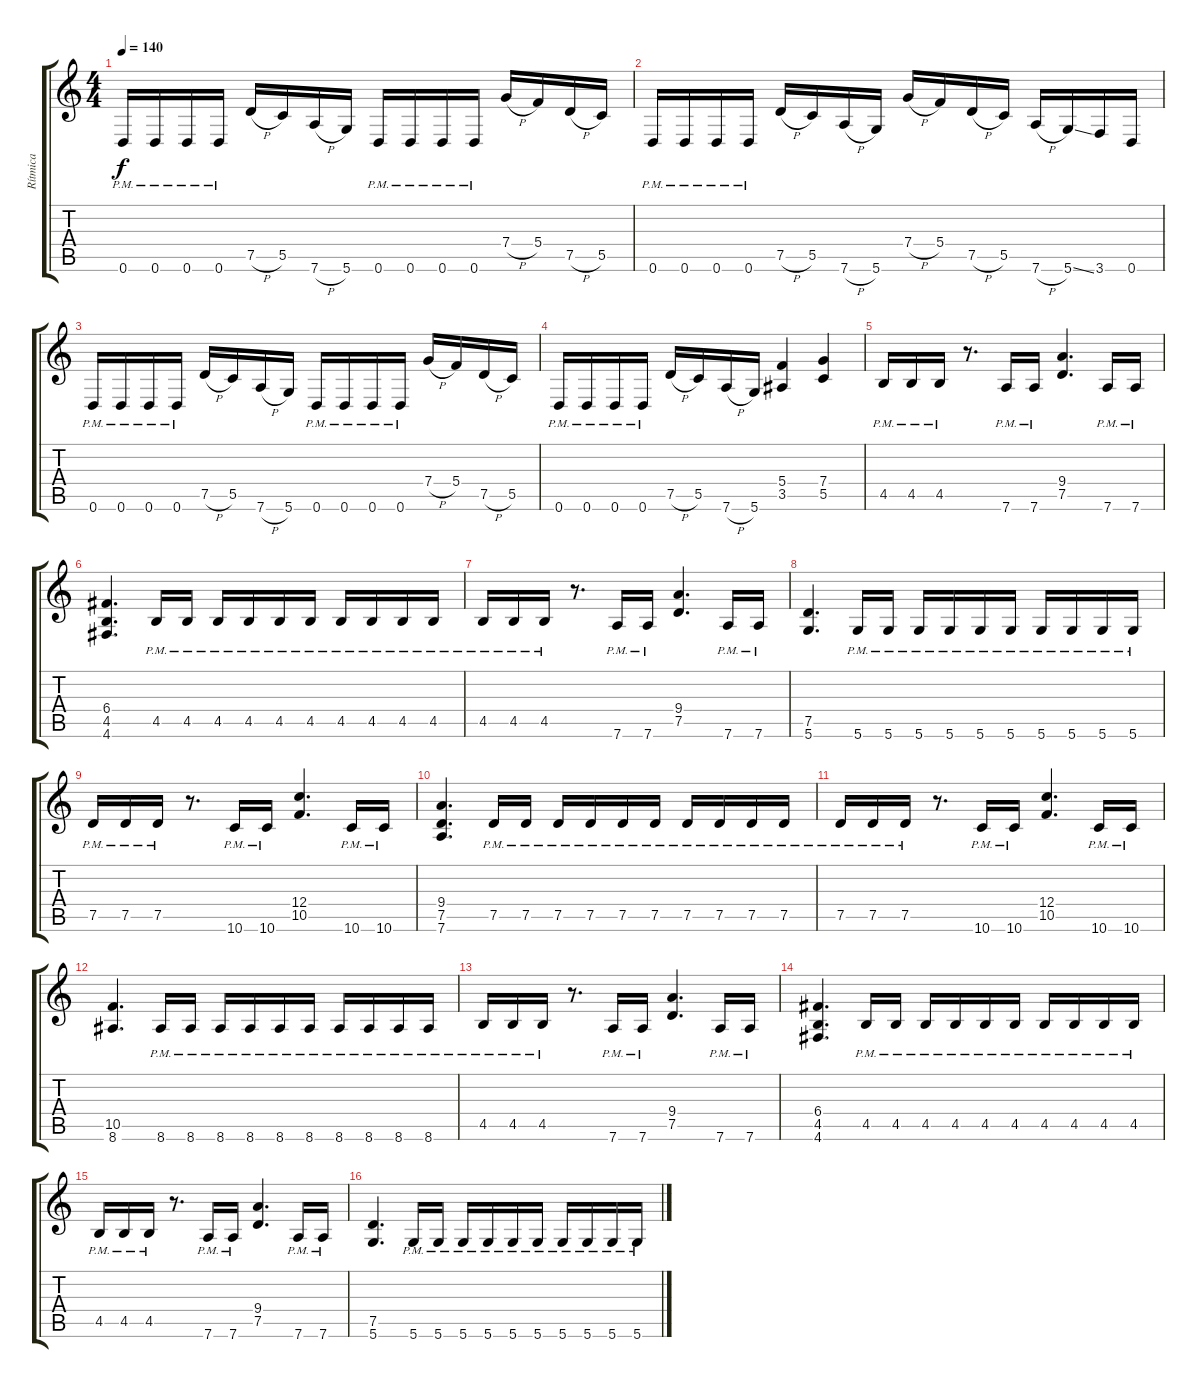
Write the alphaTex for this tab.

\track ("Rítmica" "Rítmica") {instrument distortionguitar}
\staff {score tabs}
\tuning (D4 A3 F3 C3 G2 D2) {hide}
\ts (4 4)
\tempo 140
\clef g2
\ks c
0.6{pm}.16{dy f} 0.6{pm}.16 0.6{pm}.16 0.6{pm}.16 7.5{h}.16 5.5.16 7.6{h}.16 5.6.16 0.6{pm}.16 0.6{pm}.16 0.6{pm}.16 0.6{pm}.16 7.4{h}.16 5.4.16 7.5{h}.16 5.5.16 |
0.6{pm}.16 0.6{pm}.16 0.6{pm}.16 0.6{pm}.16 7.5{h}.16 5.5.16 7.6{h}.16 5.6.16 7.4{h}.16 5.4.16 7.5{h}.16 5.5.16 7.6{h}.16 5.6{ss}.16 3.6.16 0.6.16 |
0.6{pm}.16 0.6{pm}.16 0.6{pm}.16 0.6{pm}.16 7.5{h}.16 5.5.16 7.6{h}.16 5.6.16 0.6{pm}.16 0.6{pm}.16 0.6{pm}.16 0.6{pm}.16 7.4{h}.16 5.4.16 7.5{h}.16 5.5.16 |
0.6{pm}.16 0.6{pm}.16 0.6{pm}.16 0.6{pm}.16 7.5{h}.16 5.5.16 7.6{h}.16 5.6.16 (5.4 3.5).4 (7.4 5.5).4 |
4.5{pm}.16 4.5{pm}.16 4.5{pm}.16 r.8{d} 7.6{pm}.16 7.6{pm}.16 (9.4 7.5).4{d} 7.6{pm}.16 7.6{pm}.16 |
(6.4 4.5 4.6).4{d} 4.5{pm}.16 4.5{pm}.16 4.5{pm}.16 4.5{pm}.16 4.5{pm}.16 4.5{pm}.16 4.5{pm}.16 4.5{pm}.16 4.5{pm}.16 4.5{pm}.16 |
4.5{pm}.16 4.5{pm}.16 4.5{pm}.16 r.8{d} 7.6{pm}.16 7.6{pm}.16 (9.4 7.5).4{d} 7.6{pm}.16 7.6{pm}.16 |
(7.5 5.6).4{d} 5.6{pm}.16 5.6{pm}.16 5.6{pm}.16 5.6{pm}.16 5.6{pm}.16 5.6{pm}.16 5.6{pm}.16 5.6{pm}.16 5.6{pm}.16 5.6{pm}.16 |
7.5{pm}.16 7.5{pm}.16 7.5{pm}.16 r.8{d} 10.6{pm}.16 10.6{pm}.16 (12.4 10.5).4{d} 10.6{pm}.16 10.6{pm}.16 |
(9.4 7.5 7.6).4{d} 7.5{pm}.16 7.5{pm}.16 7.5{pm}.16 7.5{pm}.16 7.5{pm}.16 7.5{pm}.16 7.5{pm}.16 7.5{pm}.16 7.5{pm}.16 7.5{pm}.16 |
7.5{pm}.16 7.5{pm}.16 7.5{pm}.16 r.8{d} 10.6{pm}.16 10.6{pm}.16 (12.4 10.5).4{d} 10.6{pm}.16 10.6{pm}.16 |
(10.5 8.6).4{d} 8.6{pm}.16 8.6{pm}.16 8.6{pm}.16 8.6{pm}.16 8.6{pm}.16 8.6{pm}.16 8.6{pm}.16 8.6{pm}.16 8.6{pm}.16 8.6{pm}.16 |
4.5{pm}.16 4.5{pm}.16 4.5{pm}.16 r.8{d} 7.6{pm}.16 7.6{pm}.16 (9.4 7.5).4{d} 7.6{pm}.16 7.6{pm}.16 |
(6.4 4.5 4.6).4{d} 4.5{pm}.16 4.5{pm}.16 4.5{pm}.16 4.5{pm}.16 4.5{pm}.16 4.5{pm}.16 4.5{pm}.16 4.5{pm}.16 4.5{pm}.16 4.5{pm}.16 |
4.5{pm}.16 4.5{pm}.16 4.5{pm}.16 r.8{d} 7.6{pm}.16 7.6{pm}.16 (9.4 7.5).4{d} 7.6{pm}.16 7.6{pm}.16 |
(7.5 5.6).4{d} 5.6{pm}.16 5.6{pm}.16 5.6{pm}.16 5.6{pm}.16 5.6{pm}.16 5.6{pm}.16 5.6{pm}.16 5.6{pm}.16 5.6{pm}.16 5.6{pm}.16
